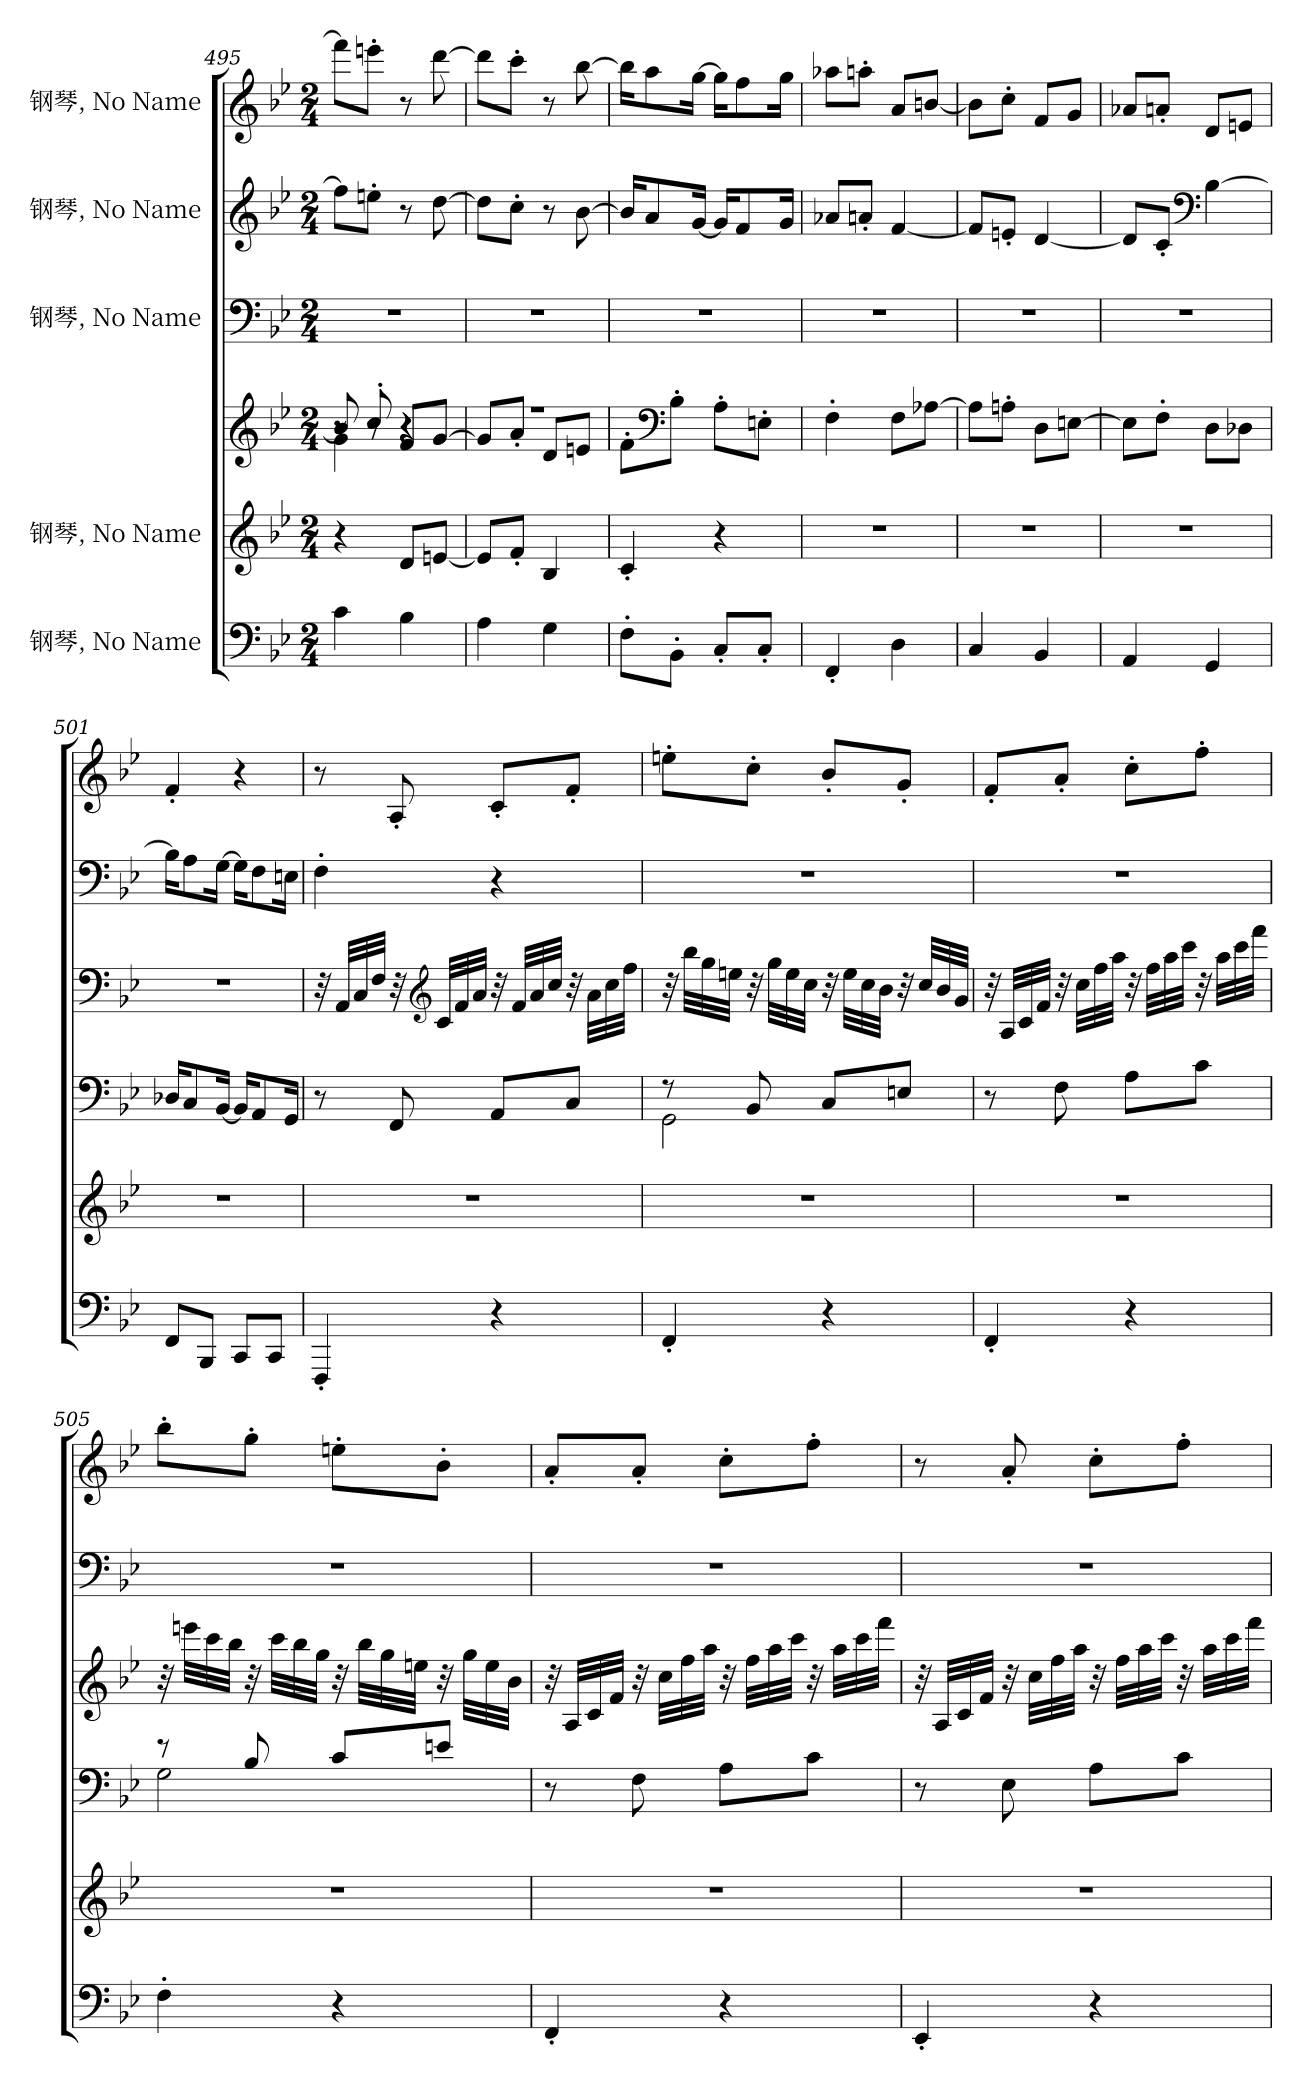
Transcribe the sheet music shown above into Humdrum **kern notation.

**kern	**kern	**kern	**kern	**kern	**kern
*part5	*part4	*part4	*part3	*part2	*part1
*staff6	*staff5	*staff4	*staff3	*staff2	*staff1
*I"钢琴, No Name	*I"钢琴, No Name	*	*I"钢琴, No Name	*I"钢琴, No Name	*I"钢琴, No Name
*clefF4	*clefG2	*clefG2	*clefF4	*clefG2	*clefG2
*k[b-e-]	*k[b-e-]	*k[b-e-]	*k[b-e-]	*k[b-e-]	*k[b-e-]
*M2/4	*M2/4	*M2/4	*M2/4	*M2/4	*M2/4
*MM92	*MM92	*MM92	*MM92	*MM92	*MM92
=495	=495	=495	=495	=495	=495
*	*	*^	*	*	*
*	*	*	*^	*	*	*
4c\	4r	8b/]	4g\	8r	2r	8ff\L]	8fff\L]
.	.	8r	.	8cc'/	.	8een'\J	8eeen'\J
4B-\	8d/L	4r	4r	8f/L	.	8r	8r
.	[8en/J	.	.	[8g/J	.	[8dd\	[8ddd\
*	*	*v	*v	*v	*	*	*
=496	=496	=496	=496	=496	=496
*	*	*	*	*	*MM92
*	*	*^	*	*	*
4A\	8e/L]	2r	8g/L]	2r	8dd\L]	8ddd\L]
.	8f'/J	.	8a'/J	.	8cc'\J	8ccc'\J
4G\	4B-/	.	8d/L	.	8r	8r
.	.	.	8en/J	.	[8b-\	[8bb-\
*	*	*v	*v	*	*	*
=497	=497	=497	=497	=497	=497
*	*	*	*	*	*MM92
8F'\L	4c'/	8f'\L	2r	16b-/KL]	16bb-\KL]
.	.	.	.	8a/	8aa\
*	*	*clefF4	*	*	*
8BB-'\J	.	8B-'\J	.	.	.
.	.	.	.	[16g/Jk	[16gg\Jk
8C'/L	4r	8A'\L	.	16g/KL]	16gg\KL]
.	.	.	.	8f/	8ff\
8C'/J	.	8En'\J	.	.	.
.	.	.	.	16g/Jk	16gg\Jk
=498	=498	=498	=498	=498	=498
4FF'/	2r	4F'\	2r	8a-X/L	8aa-X\L
*	*	*	*	*	*MM89
.	.	.	.	8an'/J	8aan'\J
*	*	*	*	*	*MM92
4D\	.	8F\L	.	[4f/	8a/L
.	.	[8A-X\J	.	.	[8bn/J
!!LO:PB:g=z
=499	=499	=499	=499	=499	=499
*	*	*	*	*	*MM92
4C/	2r	8A-\L]	2r	8f/L]	8b\L]
.	.	8An'\J	.	8en'/J	8cc'\J
4BB-/	.	8D\L	.	[4d/	8f/L
.	.	[8En\J	.	.	8g/J
=500	=500	=500	=500	=500	=500
*	*	*	*	*	*MM92
4AA/	2r	8E\L]	2r	8d/L]	8a-X/L
.	.	8F'\J	.	8c'/J	8an'/J
*	*	*	*	*clefF4	*
4GG/	.	8D\L	.	[4B-\	8d/L
.	.	8D-X\J	.	.	8en/J
=501	=501	=501	=501	=501	=501
*	*	*	*	*	*MM92
8FF/L	2r	16D-X/KL	2r	16B-\KL]	4f'/
.	.	8C/	.	8A\	.
8BBB-/J	.	.	.	.	.
.	.	[16BB-/Jk	.	[16G\Jk	.
8CC/L	.	16BB-/KL]	.	16G\KL]	4r
.	.	8AA/	.	8F\	.
8CC/J	.	.	.	.	.
.	.	16GG/Jk	.	16En\Jk	.
=502	=502	=502	=502	=502	=502
*	*	*	*	*	*MM92
4FFF'/	2r	8r	32r	4F'\	8r
.	.	.	32AA/LLL	.	.
.	.	.	32C/	.	.
.	.	.	32F/JJJ	.	.
.	.	8FF/	32r	.	8A'/
*	*	*	*clefG2	*	*
.	.	.	32c/LLL	.	.
.	.	.	32f/	.	.
.	.	.	32a/JJJ	.	.
4r	.	8AA/L	32r	4r	8c'/L
.	.	.	32f/LLL	.	.
.	.	.	32a/	.	.
.	.	.	32cc/JJJ	.	.
.	.	8C/J	32r	.	8f'/J
.	.	.	32a\LLL	.	.
.	.	.	32cc\	.	.
.	.	.	32ff\JJJ	.	.
!!LO:LB:g=z
=503	=503	=503	=503	=503	=503
*	*	*	*	*	*MM92
*	*	*^	*	*	*
4FF'/	2r	8r	2GG\	32r	2r	8een'\L
.	.	.	.	32bb-\LLL	.	.
.	.	.	.	32gg\	.	.
.	.	.	.	32een\JJJ	.	.
.	.	8BB-/	.	32r	.	8cc'\J
.	.	.	.	32gg\LLL	.	.
.	.	.	.	32ee\	.	.
.	.	.	.	32cc\JJJ	.	.
4r	.	8C/L	.	32r	.	8b-'/L
.	.	.	.	32ee\LLL	.	.
.	.	.	.	32cc\	.	.
.	.	.	.	32b-\JJJ	.	.
.	.	8En/J	.	32r	.	8g'/J
.	.	.	.	32cc/LLL	.	.
.	.	.	.	32b-/	.	.
.	.	.	.	32g/JJJ	.	.
*	*	*v	*v	*	*	*
=504	=504	=504	=504	=504	=504
*	*	*	*	*	*MM92
4FF'/	2r	8r	32r	2r	8f'/L
.	.	.	32A/LLL	.	.
.	.	.	32c/	.	.
.	.	.	32f/JJJ	.	.
.	.	8F\	32r	.	8a'/J
.	.	.	32cc\LLL	.	.
.	.	.	32ff\	.	.
.	.	.	32aa\JJJ	.	.
4r	.	8A\L	32r	.	8cc'\L
.	.	.	32ff\LLL	.	.
.	.	.	32aa\	.	.
.	.	.	32ccc\JJJ	.	.
.	.	8c\J	32r	.	8ff'\J
.	.	.	32aa\LLL	.	.
.	.	.	32ccc\	.	.
.	.	.	32fff\JJJ	.	.
!!LO:PB:g=z
=505	=505	=505	=505	=505	=505
*	*	*	*	*	*MM92
*	*	*^	*	*	*
4F'\	2r	8r	2G\	32r	2r	8bb-'\L
.	.	.	.	32eeen\LLL	.	.
.	.	.	.	32ccc\	.	.
.	.	.	.	32bb-\JJJ	.	.
.	.	8B-/	.	32r	.	8gg'\J
.	.	.	.	32ccc\LLL	.	.
.	.	.	.	32bb-\	.	.
.	.	.	.	32gg\JJJ	.	.
4r	.	8c/L	.	32r	.	8een'\L
.	.	.	.	32bb-\LLL	.	.
.	.	.	.	32gg\	.	.
.	.	.	.	32een\JJJ	.	.
.	.	8en/J	.	32r	.	8b-'\J
.	.	.	.	32gg\LLL	.	.
.	.	.	.	32ee\	.	.
.	.	.	.	32b-\JJJ	.	.
*	*	*v	*v	*	*	*
=506	=506	=506	=506	=506	=506
*	*	*	*	*	*MM92
4FF'/	2r	8r	32r	2r	8a'/L
.	.	.	32A/LLL	.	.
.	.	.	32c/	.	.
.	.	.	32f/JJJ	.	.
.	.	8F\	32r	.	8a'/J
.	.	.	32cc\LLL	.	.
.	.	.	32ff\	.	.
.	.	.	32aa\JJJ	.	.
4r	.	8A\L	32r	.	8cc'\L
.	.	.	32ff\LLL	.	.
.	.	.	32aa\	.	.
.	.	.	32ccc\JJJ	.	.
.	.	8c\J	32r	.	8ff'\J
.	.	.	32aa\LLL	.	.
.	.	.	32ccc\	.	.
.	.	.	32fff\JJJ	.	.
!!LO:LB:g=z
=507	=507	=507	=507	=507	=507
*	*	*	*	*	*MM92
4EE-'/	2r	8r	32r	2r	8r
.	.	.	32A/LLL	.	.
.	.	.	32c/	.	.
.	.	.	32f/JJJ	.	.
.	.	8E-\	32r	.	8a'/
.	.	.	32cc\LLL	.	.
.	.	.	32ff\	.	.
.	.	.	32aa\JJJ	.	.
4r	.	8A\L	32r	.	8cc'\L
.	.	.	32ff\LLL	.	.
.	.	.	32aa\	.	.
.	.	.	32ccc\JJJ	.	.
.	.	8c\J	32r	.	8ff'\J
.	.	.	32aa\LLL	.	.
.	.	.	32ccc\	.	.
.	.	.	32fff\JJJ	.	.
=	=	=	=	=	=
*-	*-	*-	*-	*-	*-
